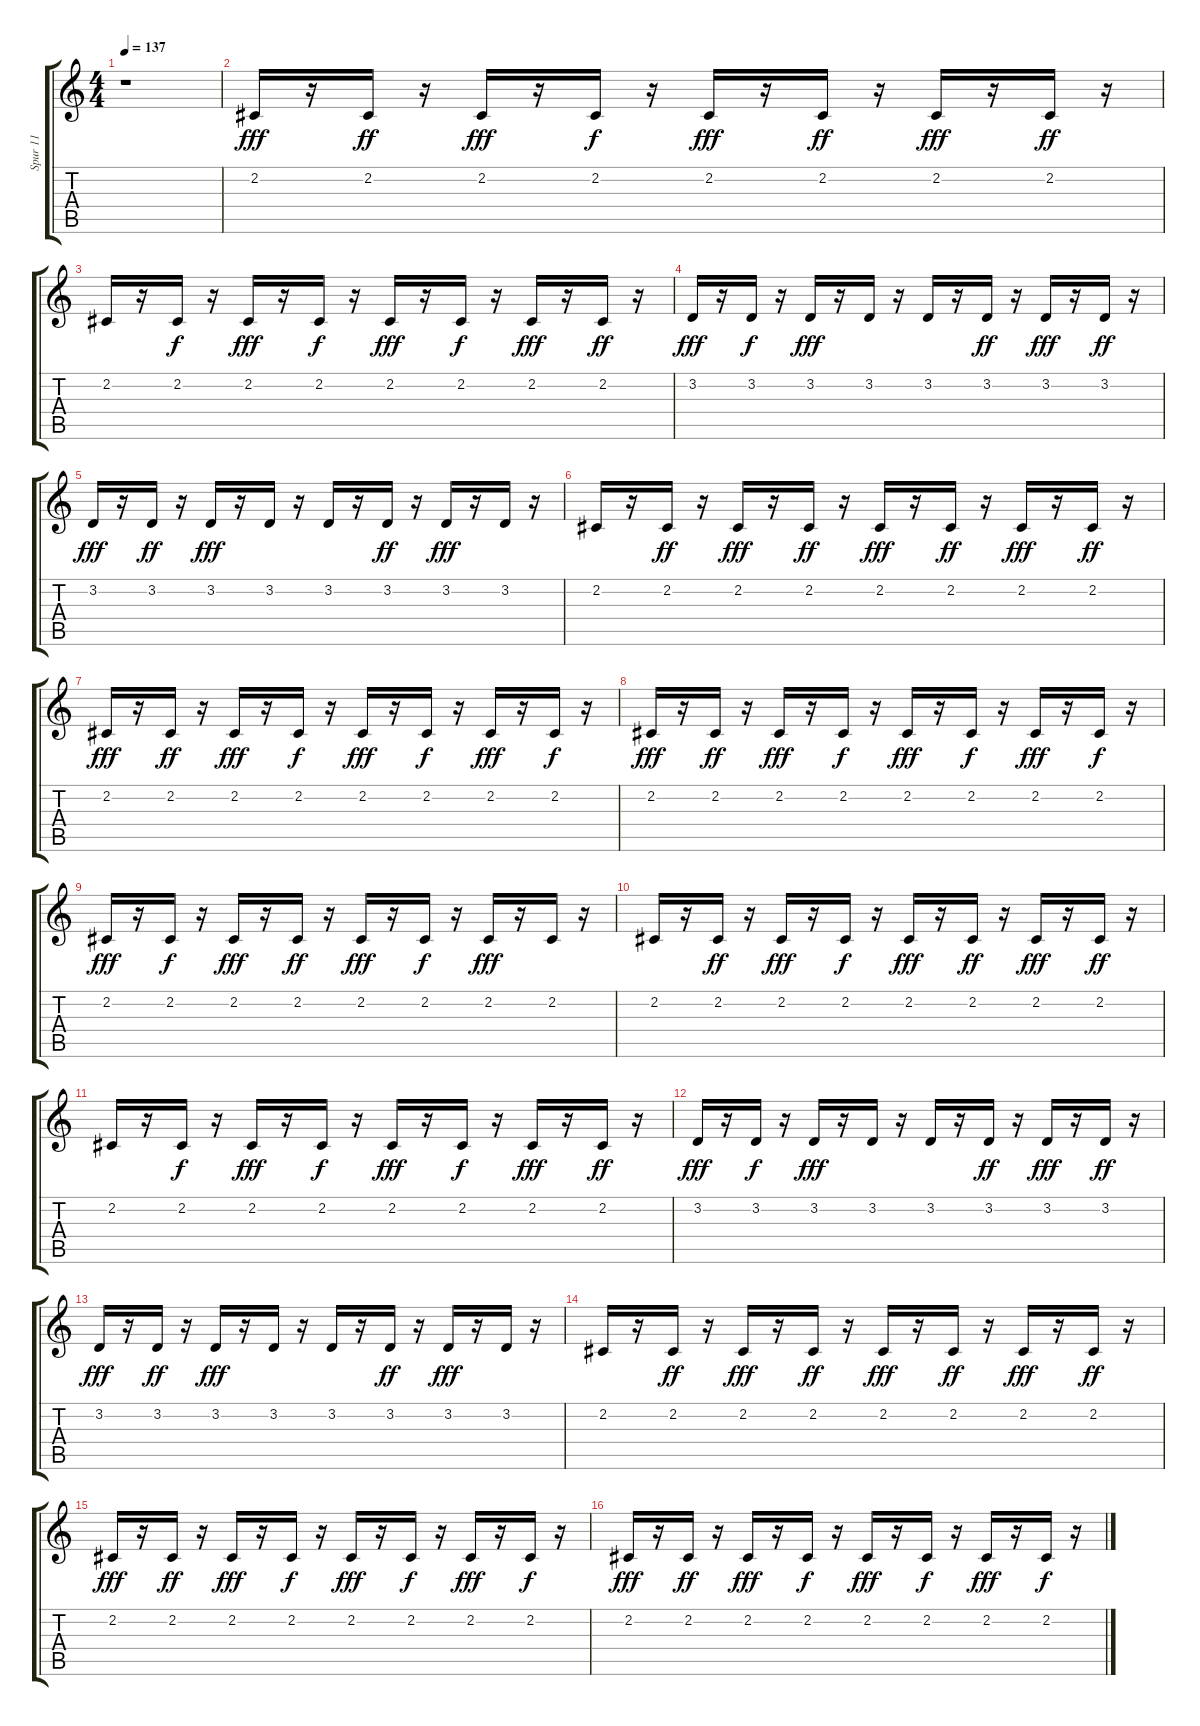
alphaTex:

\track ("Spur 11" "Spur 11") {instrument electricgrandpiano}
\staff {score tabs}
\tuning (E4 B3 G3 D3 A2 E2) {hide}
\ts (4 4)
\tempo 137
\clef g2
\ks c
r.1{dy ff} |
2.2.16{dy fff} r.16 2.2.16{dy ff} r.16 2.2.16{dy fff} r.16 2.2.16{dy f} r.16 2.2.16{dy fff} r.16 2.2.16{dy ff} r.16 2.2.16{dy fff} r.16 2.2.16{dy ff} r.16 |
2.2.16 r.16 2.2.16{dy f} r.16 2.2.16{dy fff} r.16 2.2.16{dy f} r.16 2.2.16{dy fff} r.16 2.2.16{dy f} r.16 2.2.16{dy fff} r.16 2.2.16{dy ff} r.16 |
3.2.16{dy fff} r.16 3.2.16{dy f} r.16 3.2.16{dy fff} r.16 3.2.16 r.16 3.2.16 r.16 3.2.16{dy ff} r.16 3.2.16{dy fff} r.16 3.2.16{dy ff} r.16 |
3.2.16{dy fff} r.16 3.2.16{dy ff} r.16 3.2.16{dy fff} r.16 3.2.16 r.16 3.2.16 r.16 3.2.16{dy ff} r.16 3.2.16{dy fff} r.16 3.2.16 r.16 |
2.2.16 r.16 2.2.16{dy ff} r.16 2.2.16{dy fff} r.16 2.2.16{dy ff} r.16 2.2.16{dy fff} r.16 2.2.16{dy ff} r.16 2.2.16{dy fff} r.16 2.2.16{dy ff} r.16 |
2.2.16{dy fff} r.16 2.2.16{dy ff} r.16 2.2.16{dy fff} r.16 2.2.16{dy f} r.16 2.2.16{dy fff} r.16 2.2.16{dy f} r.16 2.2.16{dy fff} r.16 2.2.16{dy f} r.16 |
2.2.16{dy fff} r.16 2.2.16{dy ff} r.16 2.2.16{dy fff} r.16 2.2.16{dy f} r.16 2.2.16{dy fff} r.16 2.2.16{dy f} r.16 2.2.16{dy fff} r.16 2.2.16{dy f} r.16 |
2.2.16{dy fff} r.16 2.2.16{dy f} r.16 2.2.16{dy fff} r.16 2.2.16{dy ff} r.16 2.2.16{dy fff} r.16 2.2.16{dy f} r.16 2.2.16{dy fff} r.16 2.2.16 r.16 |
2.2.16 r.16 2.2.16{dy ff} r.16 2.2.16{dy fff} r.16 2.2.16{dy f} r.16 2.2.16{dy fff} r.16 2.2.16{dy ff} r.16 2.2.16{dy fff} r.16 2.2.16{dy ff} r.16 |
2.2.16 r.16 2.2.16{dy f} r.16 2.2.16{dy fff} r.16 2.2.16{dy f} r.16 2.2.16{dy fff} r.16 2.2.16{dy f} r.16 2.2.16{dy fff} r.16 2.2.16{dy ff} r.16 |
3.2.16{dy fff} r.16 3.2.16{dy f} r.16 3.2.16{dy fff} r.16 3.2.16 r.16 3.2.16 r.16 3.2.16{dy ff} r.16 3.2.16{dy fff} r.16 3.2.16{dy ff} r.16 |
3.2.16{dy fff} r.16 3.2.16{dy ff} r.16 3.2.16{dy fff} r.16 3.2.16 r.16 3.2.16 r.16 3.2.16{dy ff} r.16 3.2.16{dy fff} r.16 3.2.16 r.16 |
2.2.16 r.16 2.2.16{dy ff} r.16 2.2.16{dy fff} r.16 2.2.16{dy ff} r.16 2.2.16{dy fff} r.16 2.2.16{dy ff} r.16 2.2.16{dy fff} r.16 2.2.16{dy ff} r.16 |
2.2.16{dy fff} r.16 2.2.16{dy ff} r.16 2.2.16{dy fff} r.16 2.2.16{dy f} r.16 2.2.16{dy fff} r.16 2.2.16{dy f} r.16 2.2.16{dy fff} r.16 2.2.16{dy f} r.16 |
2.2.16{dy fff} r.16 2.2.16{dy ff} r.16 2.2.16{dy fff} r.16 2.2.16{dy f} r.16 2.2.16{dy fff} r.16 2.2.16{dy f} r.16 2.2.16{dy fff} r.16 2.2.16{dy f} r.16
